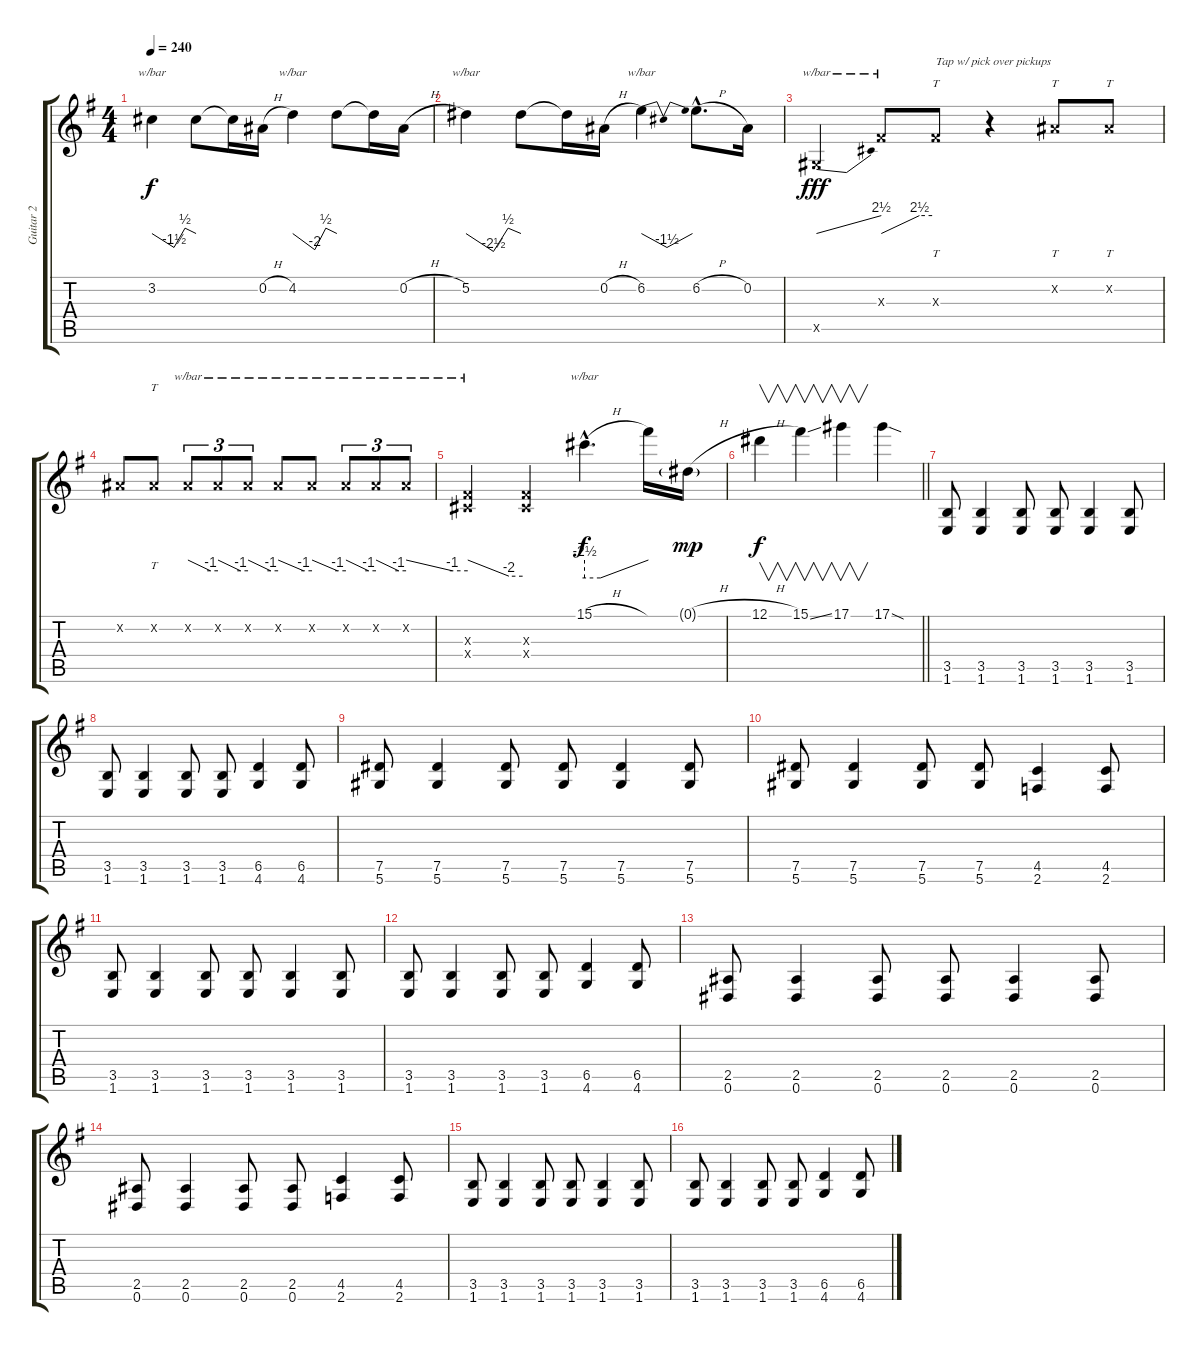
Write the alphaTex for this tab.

\track ("Guitar 2" "Guitar 2") {instrument overdrivenguitar}
\staff {score tabs}
\tuning (Eb4 Bb3 Gb3 Db3 Ab2 Eb2) {hide}
\ts (4 4)
\tempo 240
\clef g2
\ks eminor
3.2.4{tbe (custom default 0 0 30 -6 45 2 60 0) dy f} 3.2{t}.8 3.2{t}.16 0.2{h}.16 4.2.4{tbe (custom default 0 0 30 -8 45 2 60 0)} 4.2{t}.8 4.2{t}.16 0.2{h}.16 |
5.2.4{tbe (custom default 0 0 30 -10 46 2 60 0)} 5.2{t}.8 5.2{t}.16 0.2{h}.16 6.2.4{tbe (dip default 0 0 30 -6 60 0)} 6.2{h hac}.8{d} 0.2.16 |
0.5{x}.4{tbe (dive default 0 0 60 10) dy fff} 0.3{x}.8{tbe (custom default 0 0 45 10 60 10)} 0.3{x}.8{tt txt "Tap w/ pick over pickups"} r.4 0.2{x}.8{tt} 0.2{x}.8{tt} |
0.2{x}.8 0.2{x}.8{tt} 0.2{x}.8{tu (3 2) tbe (custom default 0 0 45 -4 60 -4)} 0.2{x}.8{tu (3 2) tbe (custom default 0 0 45 -4 60 -4)} 0.2{x}.8{tu (3 2) tbe (custom default 0 0 45 -4 60 -4)} 0.2{x}.8{tbe (custom default 0 0 45 -4 60 -4)} 0.2{x}.8{tbe (custom default 0 0 45 -4 60 -4)} 0.2{x}.8{tu (3 2) tbe (custom default 0 0 45 -4 60 -4)} 0.2{x}.8{tu (3 2) tbe (custom default 0 0 45 -4 60 -4)} 0.2{x}.8{tu (3 2) tbe (custom default 0 0 45 -4 60 -4)} |
(0.3{x} 0.4{x}).4{tbe (custom default 0 0 45 -8 60 -8)} (0.3{x} 0.4{x}).4 15.1{h hac}.4{d tbe (custom default 0 -10 15 -10 60 0) dy f} 15.1{t}.16 0.1{h g}.16{dy mp} |
\barLineRight lightlight
12.1{h}.4{v dy f} 15.1{ss}.4{v} 17.1.4{v} 17.1{sod}.4 |
(3.5 1.6).8 (3.5 1.6).4 (3.5 1.6).8 (3.5 1.6).8 (3.5 1.6).4 (3.5 1.6).8 |
(3.5 1.6).8 (3.5 1.6).4 (3.5 1.6).8 (3.5 1.6).8 (6.5 4.6).4 (6.5 4.6).8 |
(7.5 5.6).8 (7.5 5.6).4 (7.5 5.6).8 (7.5 5.6).8 (7.5 5.6).4 (7.5 5.6).8 |
(7.5 5.6).8 (7.5 5.6).4 (7.5 5.6).8 (7.5 5.6).8 (4.5 2.6).4 (4.5 2.6).8 |
(3.5 1.6).8 (3.5 1.6).4 (3.5 1.6).8 (3.5 1.6).8 (3.5 1.6).4 (3.5 1.6).8 |
(3.5 1.6).8 (3.5 1.6).4 (3.5 1.6).8 (3.5 1.6).8 (6.5 4.6).4 (6.5 4.6).8 |
(2.5 0.6).8 (2.5 0.6).4 (2.5 0.6).8 (2.5 0.6).8 (2.5 0.6).4 (2.5 0.6).8 |
(2.5 0.6).8 (2.5 0.6).4 (2.5 0.6).8 (2.5 0.6).8 (4.5 2.6).4 (4.5 2.6).8 |
(3.5 1.6).8 (3.5 1.6).4 (3.5 1.6).8 (3.5 1.6).8 (3.5 1.6).4 (3.5 1.6).8 |
(3.5 1.6).8 (3.5 1.6).4 (3.5 1.6).8 (3.5 1.6).8 (6.5 4.6).4 (6.5 4.6).8
